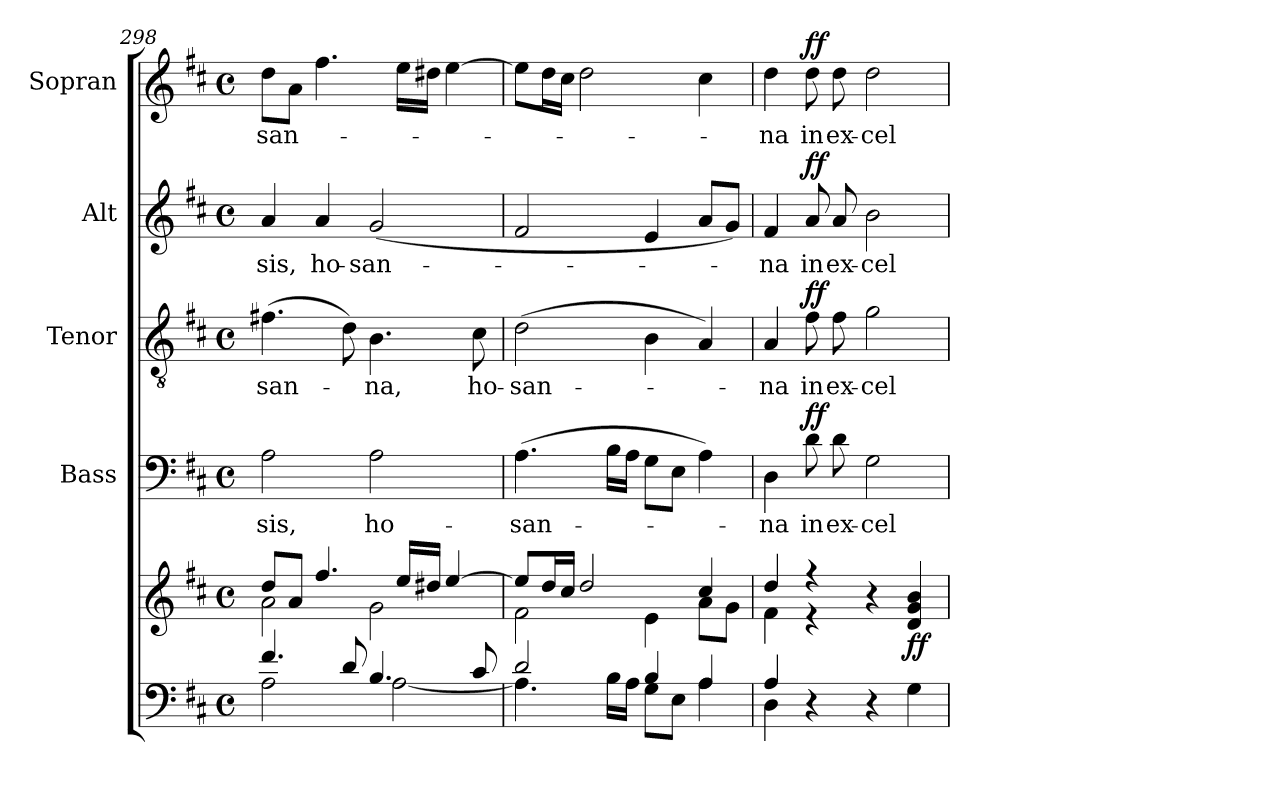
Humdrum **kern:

**kern	**kern	**dynam	**kern	**text	**dynam	**kern	**text	**dynam	**kern	**text	**dynam	**kern	**text	**dynam
*part5	*part5	*part5	*part4	*part4	*part4	*part3	*part3	*part3	*part2	*part2	*part2	*part1	*part1	*part1
*staff6	*staff5	*staff5/6	*staff4	*staff4	*staff4	*staff3	*staff3	*staff3	*staff2	*staff2	*staff2	*staff1	*staff1	*staff1
*	*	*	*I"Bass	*	*	*I"Tenor	*	*	*I"Alt	*	*	*I"Sopran	*	*
*	*	*	*I'B.	*	*	*I'T.	*	*	*I'A.	*	*	*I'S.	*	*
*clefF4	*clefG2	*	*clefF4	*	*	*clefGv2	*	*	*clefG2	*	*	*clefG2	*	*
*k[f#c#]	*k[f#c#]	*	*k[f#c#]	*	*	*k[f#c#]	*	*	*k[f#c#]	*	*	*k[f#c#]	*	*
*D:	*D:	*	*D:	*	*	*D:	*	*	*D:	*	*	*D:	*	*
*M4/4	*M4/4	*	*M4/4	*	*	*M4/4	*	*	*M4/4	*	*	*M4/4	*	*
*met(c)	*met(c)	*	*met(c)	*	*	*met(c)	*	*	*met(c)	*	*	*met(c)	*	*
=298	=298	=298	=298	=298	=298	=298	=298	=298	=298	=298	=298	=298	=298	=298
*^	*^	*	*	*	*	*	*	*	*	*	*	*	*	*
!	!	!	!	!	!	!LO:LY:b	!	!	!LO:LY:b	!	!	!LO:LY:b	!	!	!LO:LY:b	!
4.f#/	2A\	8dd/L	2a\	.	2A\	-sis,	.	(>4.f#X\	-san-	.	4a/	-sis,	.	8dd\L	-san-	.
.	.	8a/J	.	.	.	.	.	.	.	.	.	.	.	8a\J	.	.
!	!	!	!	!	!	!	!	!	!	!	!	!LO:LY:b	!	!	!	!
.	.	4.ff#/	.	.	.	.	.	.	.	.	4a/	ho-	.	4.ff#\	.	.
8d/	.	.	.	.	.	.	.	8d\)	.	.	.	.	.	.	.	.
!	!	!	!	!	!	!LO:LY:b	!	!	!LO:LY:b	!	!	!LO:LY:b	!	!	!	!
4.B/	[<2A\	.	2g\	.	2A\	ho-	.	4.B\	-na,	.	(<2g/	-san-	.	.	.	.
.	.	16ee/LL	.	.	.	.	.	.	.	.	.	.	.	16ee\LL	.	.
.	.	16dd#X/JJ	.	.	.	.	.	.	.	.	.	.	.	16dd#X\JJ	.	.
.	.	[>4ee/	.	.	.	.	.	.	.	.	.	.	.	[4ee\	.	.
!	!	!	!	!	!	!	!	!	!LO:LY:b	!	!	!	!	!	!	!
8c#/	.	.	.	.	.	.	.	8c#\	ho-	.	.	.	.	.	.	.
=299	=299	=299	=299	=299	=299	=299	=299	=299	=299	=299	=299	=299	=299	=299	=299	=299
!	!	!	!	!	!	!LO:LY:b	!	!	!LO:LY:b	!	!	!	!	!	!	!
2d/	4.A\]	8ee/L]	2f#\	.	(>4.A\	-san-	.	(>2d\	-san-	.	2f#/	.	.	8ee\L]	.	.
.	.	16dd/L	.	.	.	.	.	.	.	.	.	.	.	16dd\L	.	.
.	.	16cc#/JJ	.	.	.	.	.	.	.	.	.	.	.	16cc#\JJ	.	.
.	.	2dd/	.	.	.	.	.	.	.	.	.	.	.	2dd\	.	.
.	16B\LL	.	.	.	16B\LL	.	.	.	.	.	.	.	.	.	.	.
.	16A\JJ	.	.	.	16A\JJ	.	.	.	.	.	.	.	.	.	.	.
4B/	8G\L	.	4e\	.	8G\L	.	.	4B\	.	.	4e/	.	.	.	.	.
.	8E\J	.	.	.	8E\J	.	.	.	.	.	.	.	.	.	.	.
4A/	4A\	4cc#/	8a\L	.	4A\)	.	.	4A/)	.	.	8a/L	.	.	4cc#\	.	.
.	.	.	8g\J	.	.	.	.	.	.	.	8g/J)	.	.	.	.	.
=300	=300	=300	=300	=300	=300	=300	=300	=300	=300	=300	=300	=300	=300	=300	=300	=300
!	!	!	!	!	!	!LO:LY:b	!	!	!LO:LY:b	!	!	!LO:LY:b	!	!	!LO:LY:b	!
4A/	4D\	4dd/	4f#\	.	4D\	-na	.	4A/	-na	.	4f#/	-na	.	4dd\	-na	.
!	!	!	!	!	!	!LO:LY:b	!LO:DY:a	!	!LO:LY:b	!LO:DY:a	!	!LO:LY:b	!LO:DY:a	!	!LO:LY:b	!LO:DY:a
4r	2.ryy	4r	4r	.	8d\	in	ff	8f#\	in	ff	8a/	in	ff	8dd\	in	ff
!	!	!	!	!	!	!LO:LY:b	!	!	!LO:LY:b	!	!	!LO:LY:b	!	!	!LO:LY:b	!
.	.	.	.	.	8d\	ex-	.	8f#\	ex-	.	8a/	ex-	.	8dd\	ex-	.
!	!	!	!	!	!	!LO:LY:b	!	!	!LO:LY:b	!	!	!LO:LY:b	!	!	!LO:LY:b	!
4r	.	4r	2ryy	.	2G\	-cel-	.	2g\	-cel-	.	2b\	-cel-	.	2dd\	-cel-	.
!	!	!	!	!LO:DY:b	!	!	!	!	!	!	!	!	!	!	!	!
4G\	.	4d/ 4g/ 4b/	.	ff	.	.	.	.	.	.	.	.	.	.	.	.
*v	*v	*	*	*	*	*	*	*	*	*	*	*	*	*	*	*
*	*v	*v	*	*	*	*	*	*	*	*	*	*	*	*	*
=	=	=	=	=	=	=	=	=	=	=	=	=	=	=
*-	*-	*-	*-	*-	*-	*-	*-	*-	*-	*-	*-	*-	*-	*-
